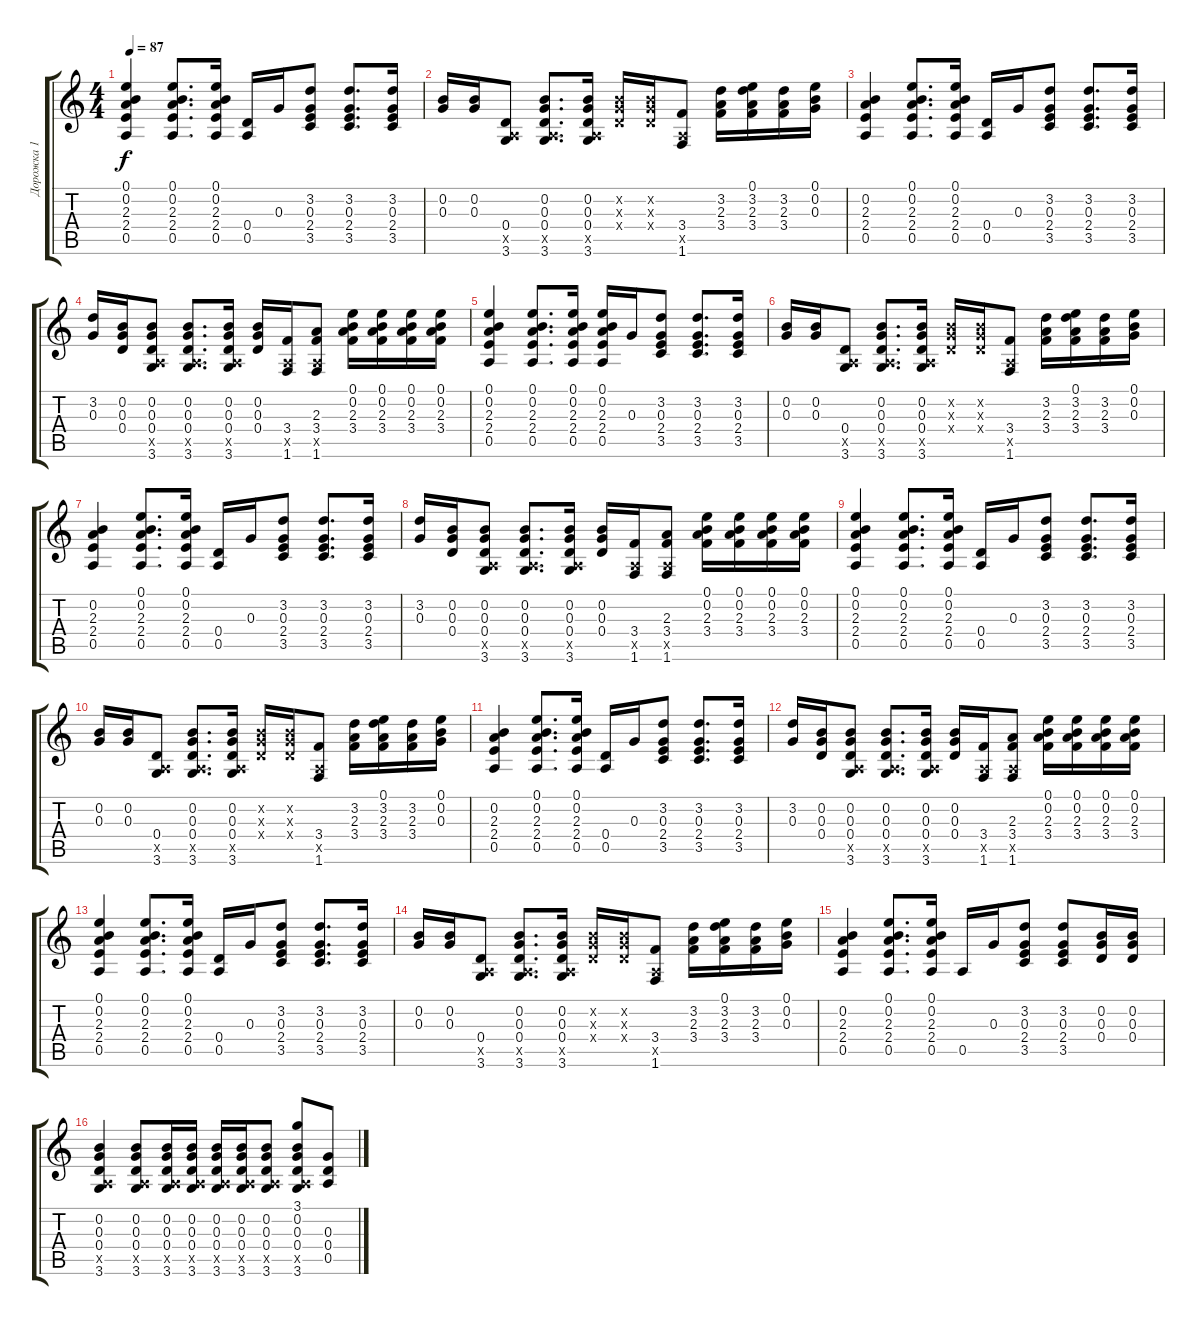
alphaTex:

\track ("Дорожка 1" "Дорожка 1") {instrument electricguitarclean}
\staff {score tabs}
\tuning (E4 B3 G3 D3 A2 E2) {hide}
\ts (4 4)
\tempo 87
\clef g2
\ks c
(0.1 0.2 2.3 2.4 0.5).4{dy f} (0.1 0.2 2.3 2.4 0.5).8{d} (0.1 0.2 2.3 2.4 0.5).16 (0.4 0.5).16 0.3.16 (3.2 0.3 2.4 3.5).8 (3.2 0.3 2.4 3.5).8{d} (3.2 0.3 2.4 3.5).16 |
(0.2 0.3).16 (0.2 0.3).16 (0.4 0.5{x} 3.6).8 (0.2 0.3 0.4 0.5{x} 3.6).8{d} (0.2 0.3 0.4 0.5{x} 3.6).16 (0.2{x} 0.3{x} 0.4{x}).16 (0.2{x} 0.3{x} 0.4{x}).16 (3.4 0.5{x} 1.6).8 (3.2 2.3 3.4).16 (0.1 3.2 2.3 3.4).16 (3.2 2.3 3.4).16 (0.1 0.2 0.3).16 |
(0.2 2.3 2.4 0.5).4 (0.1 0.2 2.3 2.4 0.5).8{d} (0.1 0.2 2.3 2.4 0.5).16 (0.4 0.5).16 0.3.16 (3.2 0.3 2.4 3.5).8 (3.2 0.3 2.4 3.5).8{d} (3.2 0.3 2.4 3.5).16 |
(3.2 0.3).16 (0.2 0.3 0.4).16 (0.2 0.3 0.4 0.5{x} 3.6).8 (0.2 0.3 0.4 0.5{x} 3.6).8{d} (0.2 0.3 0.4 0.5{x} 3.6).16 (0.2 0.3 0.4).16 (3.4 0.5{x} 1.6).16 (2.3 3.4 0.5{x} 1.6).8 (0.1 0.2 2.3 3.4).16 (0.1 0.2 2.3 3.4).16 (0.1 0.2 2.3 3.4).16 (0.1 0.2 2.3 3.4).16 |
(0.1 0.2 2.3 2.4 0.5).4 (0.1 0.2 2.3 2.4 0.5).8{d} (0.1 0.2 2.3 2.4 0.5).16 (0.1 0.2 2.3 2.4 0.5).16 0.3.16 (3.2 0.3 2.4 3.5).8 (3.2 0.3 2.4 3.5).8{d} (3.2 0.3 2.4 3.5).16 |
(0.2 0.3).16 (0.2 0.3).16 (0.4 0.5{x} 3.6).8 (0.2 0.3 0.4 0.5{x} 3.6).8{d} (0.2 0.3 0.4 0.5{x} 3.6).16 (0.2{x} 0.3{x} 0.4{x}).16 (0.2{x} 0.3{x} 0.4{x}).16 (3.4 0.5{x} 1.6).8 (3.2 2.3 3.4).16 (0.1 3.2 2.3 3.4).16 (3.2 2.3 3.4).16 (0.1 0.2 0.3).16 |
(0.2 2.3 2.4 0.5).4 (0.1 0.2 2.3 2.4 0.5).8{d} (0.1 0.2 2.3 2.4 0.5).16 (0.4 0.5).16 0.3.16 (3.2 0.3 2.4 3.5).8 (3.2 0.3 2.4 3.5).8{d} (3.2 0.3 2.4 3.5).16 |
(3.2 0.3).16 (0.2 0.3 0.4).16 (0.2 0.3 0.4 0.5{x} 3.6).8 (0.2 0.3 0.4 0.5{x} 3.6).8{d} (0.2 0.3 0.4 0.5{x} 3.6).16 (0.2 0.3 0.4).16 (3.4 0.5{x} 1.6).16 (2.3 3.4 0.5{x} 1.6).8 (0.1 0.2 2.3 3.4).16 (0.1 0.2 2.3 3.4).16 (0.1 0.2 2.3 3.4).16 (0.1 0.2 2.3 3.4).16 |
(0.1 0.2 2.3 2.4 0.5).4 (0.1 0.2 2.3 2.4 0.5).8{d} (0.1 0.2 2.3 2.4 0.5).16 (0.4 0.5).16 0.3.16 (3.2 0.3 2.4 3.5).8 (3.2 0.3 2.4 3.5).8{d} (3.2 0.3 2.4 3.5).16 |
(0.2 0.3).16 (0.2 0.3).16 (0.4 0.5{x} 3.6).8 (0.2 0.3 0.4 0.5{x} 3.6).8{d} (0.2 0.3 0.4 0.5{x} 3.6).16 (0.2{x} 0.3{x} 0.4{x}).16 (0.2{x} 0.3{x} 0.4{x}).16 (3.4 0.5{x} 1.6).8 (3.2 2.3 3.4).16 (0.1 3.2 2.3 3.4).16 (3.2 2.3 3.4).16 (0.1 0.2 0.3).16 |
(0.2 2.3 2.4 0.5).4 (0.1 0.2 2.3 2.4 0.5).8{d} (0.1 0.2 2.3 2.4 0.5).16 (0.4 0.5).16 0.3.16 (3.2 0.3 2.4 3.5).8 (3.2 0.3 2.4 3.5).8{d} (3.2 0.3 2.4 3.5).16 |
(3.2 0.3).16 (0.2 0.3 0.4).16 (0.2 0.3 0.4 0.5{x} 3.6).8 (0.2 0.3 0.4 0.5{x} 3.6).8{d} (0.2 0.3 0.4 0.5{x} 3.6).16 (0.2 0.3 0.4).16 (3.4 0.5{x} 1.6).16 (2.3 3.4 0.5{x} 1.6).8 (0.1 0.2 2.3 3.4).16 (0.1 0.2 2.3 3.4).16 (0.1 0.2 2.3 3.4).16 (0.1 0.2 2.3 3.4).16 |
(0.1 0.2 2.3 2.4 0.5).4 (0.1 0.2 2.3 2.4 0.5).8{d} (0.1 0.2 2.3 2.4 0.5).16 (0.4 0.5).16 0.3.16 (3.2 0.3 2.4 3.5).8 (3.2 0.3 2.4 3.5).8{d} (3.2 0.3 2.4 3.5).16 |
(0.2 0.3).16 (0.2 0.3).16 (0.4 0.5{x} 3.6).8 (0.2 0.3 0.4 0.5{x} 3.6).8{d} (0.2 0.3 0.4 0.5{x} 3.6).16 (0.2{x} 0.3{x} 0.4{x}).16 (0.2{x} 0.3{x} 0.4{x}).16 (3.4 0.5{x} 1.6).8 (3.2 2.3 3.4).16 (0.1 3.2 2.3 3.4).16 (3.2 2.3 3.4).16 (0.1 0.2 0.3).16 |
(0.2 2.3 2.4 0.5).4 (0.1 0.2 2.3 2.4 0.5).8{d} (0.1 0.2 2.3 2.4 0.5).16 0.5.16 0.3.16 (3.2 0.3 2.4 3.5).8 (3.2 0.3 2.4 3.5).8 (0.2 0.3 0.4).16 (0.2 0.3 0.4).16 |
(0.2 0.3 0.4 0.5{x} 3.6).4 (0.2 0.3 0.4 0.5{x} 3.6).8 (0.2 0.3 0.4 0.5{x} 3.6).16 (0.2 0.3 0.4 0.5{x} 3.6).16 (0.2 0.3 0.4 0.5{x} 3.6).16 (0.2 0.3 0.4 0.5{x} 3.6).16 (0.2 0.3 0.4 0.5{x} 3.6).8 (3.1 0.2 0.3 0.4 0.5{x} 3.6).8 (0.3 0.4 0.5).8
